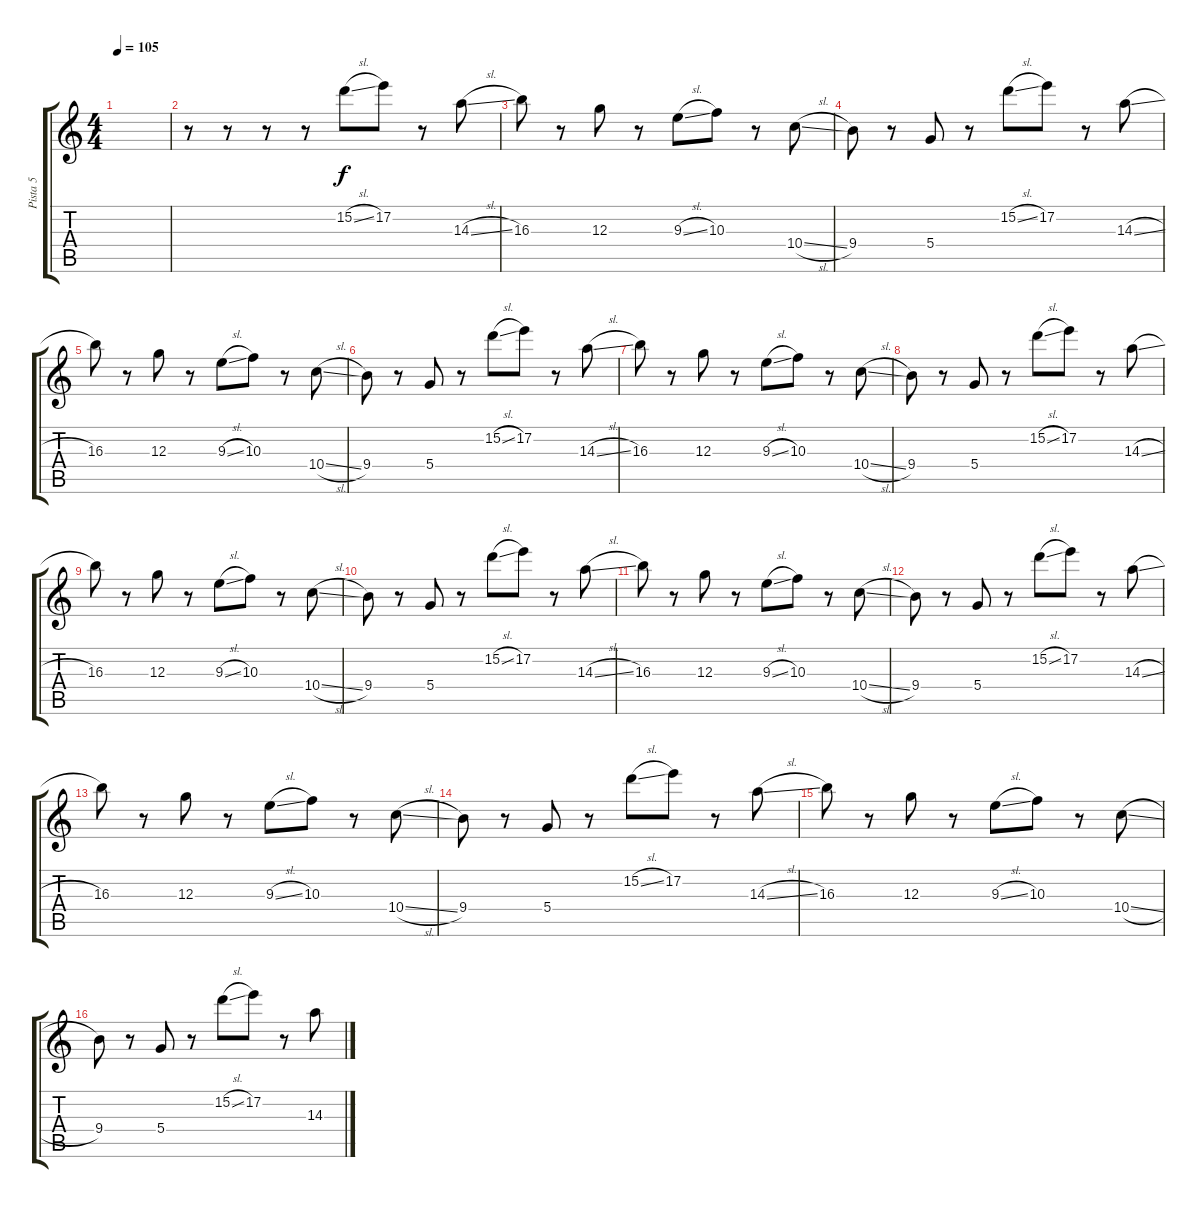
\track ("Pista 5" "Pista 5") {instrument electricguitarjazz}
\staff {score tabs}
\tuning (E4 B3 G3 D3 A2 E2) {hide}
\ts (4 4)
\tempo 105
\clef g2
\ks c
|
r.8 r.8 r.8 r.8 15.2{sl}.8 17.2.8 r.8 14.3{sl}.8 |
16.3.8 r.8 12.3.8 r.8 9.3{sl}.8 10.3.8 r.8 10.4{sl}.8 |
9.4.8 r.8 5.4.8 r.8 15.2{sl}.8 17.2.8 r.8 14.3{sl}.8 |
16.3.8 r.8 12.3.8 r.8 9.3{sl}.8 10.3.8 r.8 10.4{sl}.8 |
9.4.8 r.8 5.4.8 r.8 15.2{sl}.8 17.2.8 r.8 14.3{sl}.8 |
16.3.8 r.8 12.3.8 r.8 9.3{sl}.8 10.3.8 r.8 10.4{sl}.8 |
9.4.8 r.8 5.4.8 r.8 15.2{sl}.8 17.2.8 r.8 14.3{sl}.8 |
16.3.8 r.8 12.3.8 r.8 9.3{sl}.8 10.3.8 r.8 10.4{sl}.8 |
9.4.8 r.8 5.4.8 r.8 15.2{sl}.8 17.2.8 r.8 14.3{sl}.8 |
16.3.8 r.8 12.3.8 r.8 9.3{sl}.8 10.3.8 r.8 10.4{sl}.8 |
9.4.8 r.8 5.4.8 r.8 15.2{sl}.8 17.2.8 r.8 14.3{sl}.8 |
16.3.8 r.8 12.3.8 r.8 9.3{sl}.8 10.3.8 r.8 10.4{sl}.8 |
9.4.8 r.8 5.4.8 r.8 15.2{sl}.8 17.2.8 r.8 14.3{sl}.8 |
16.3.8 r.8 12.3.8 r.8 9.3{sl}.8 10.3.8 r.8 10.4{sl}.8 |
9.4.8 r.8 5.4.8 r.8 15.2{sl}.8 17.2.8 r.8 14.3{sl}.8
